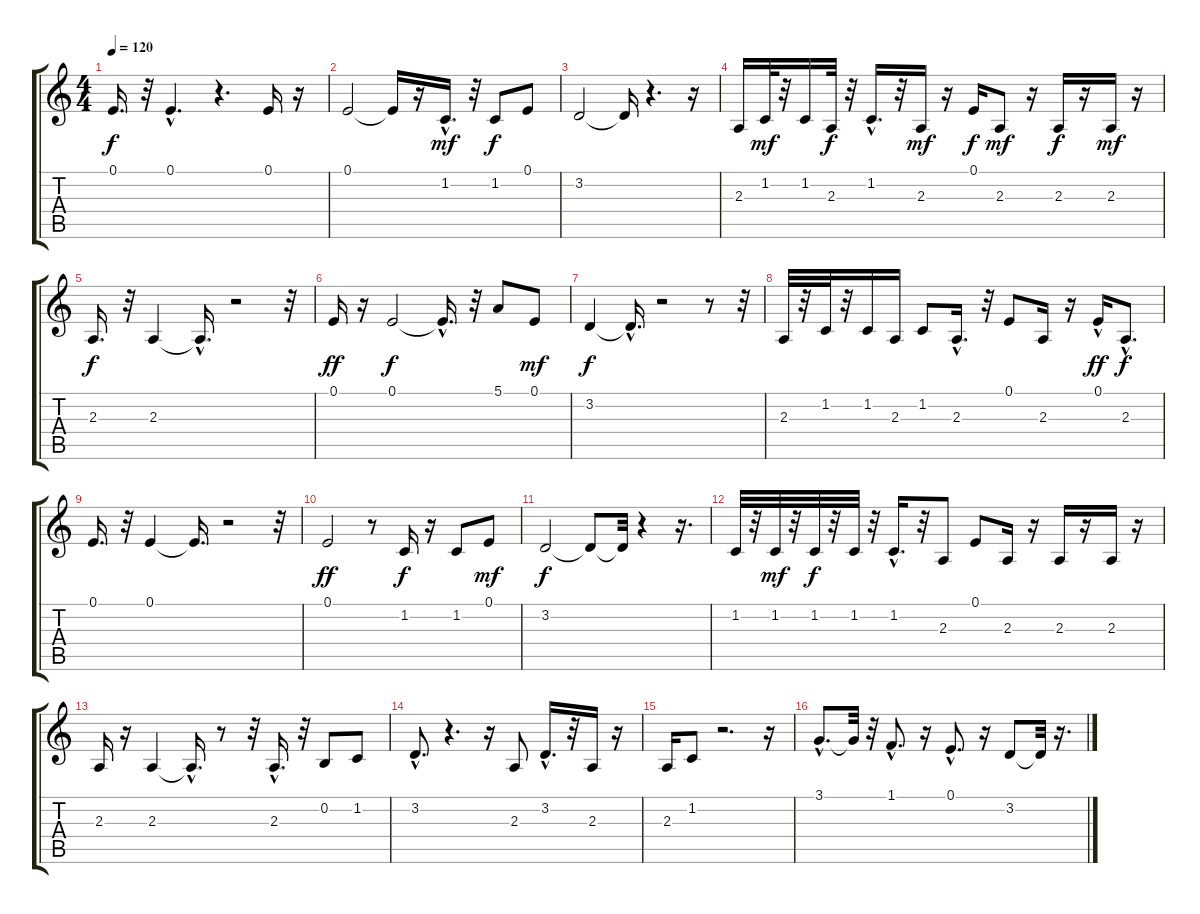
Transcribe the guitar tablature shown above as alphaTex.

\track "" {instrument fx5brightness}
\staff {score tabs}
\tuning (E4 B3 G3 D3 A2 E2) {hide}
\ts (4 4)
\tempo 120
\clef g2
\ks c
0.1.16{d dy f} r.32 0.1{hac}.4{d} r.4{d} 0.1.16 r.16 |
0.1.2 0.1{t}.16 r.16 1.2{hac}.16{d dy mf} r.32 1.2.8{dy f} 0.1.8 |
3.2.2 3.2{t}.16 r.4{d} r.16 |
2.3.16 1.2.32{dy mf} r.32 1.2.16 2.3.32{dy f} r.32 1.2{hac}.16{d} r.32 2.3.16{dy mf} r.16 0.1.16{dy f} 2.3.8{dy mf} r.16 2.3.16{dy f} r.16 2.3.16{dy mf} r.16 |
2.3.16{d dy f} r.32 2.3.4 2.3{hac t}.16{d} r.2 r.32 |
0.1.16{dy ff} r.16 0.1.2{dy f} 0.1{hac t}.16{d} r.32 5.1.8 0.1.8{dy mf} |
3.2.4{dy f} 3.2{hac t}.16{d} r.2 r.8 r.32 |
2.3.32 r.32 1.2.32 r.32 1.2.16 2.3.16 1.2.8 2.3{hac}.16{d} r.32 0.1.8 2.3.16 r.16 0.1{hac}.16{dy ff} 2.3{hac}.8{d dy f} |
0.1.16{d} r.32 0.1.4 0.1{t}.16{d} r.2 r.32 |
0.1.2{dy ff} r.8 1.2.16{dy f} r.16 1.2.8 0.1.8{dy mf} |
3.2.2{dy f} 3.2{t}.8 3.2{t}.32 r.4 r.16{d} |
1.2.32 r.32 1.2.32{dy mf} r.32 1.2.32{dy f} r.32 1.2.32 r.32 1.2{hac}.16{d} r.32 2.3.8 0.1.8 2.3.16 r.16 2.3.16 r.16 2.3.16 r.16 |
2.3.16 r.16 2.3.4 2.3{hac t}.16{d} r.8 r.32 2.3{hac}.16{d} r.32 0.2.8 1.2.8 |
3.2{hac}.8{d} r.4{d} r.16 2.3.8 3.2{hac}.16{d} r.32 2.3.16 r.16 |
2.3.16 1.2.8 r.2{d} r.16 |
3.1{hac}.8{d} 3.1{t}.32 r.32 1.1{hac}.8{d} r.16 0.1{hac}.8{d} r.16 3.2.8 3.2{t}.32 r.16{d}
